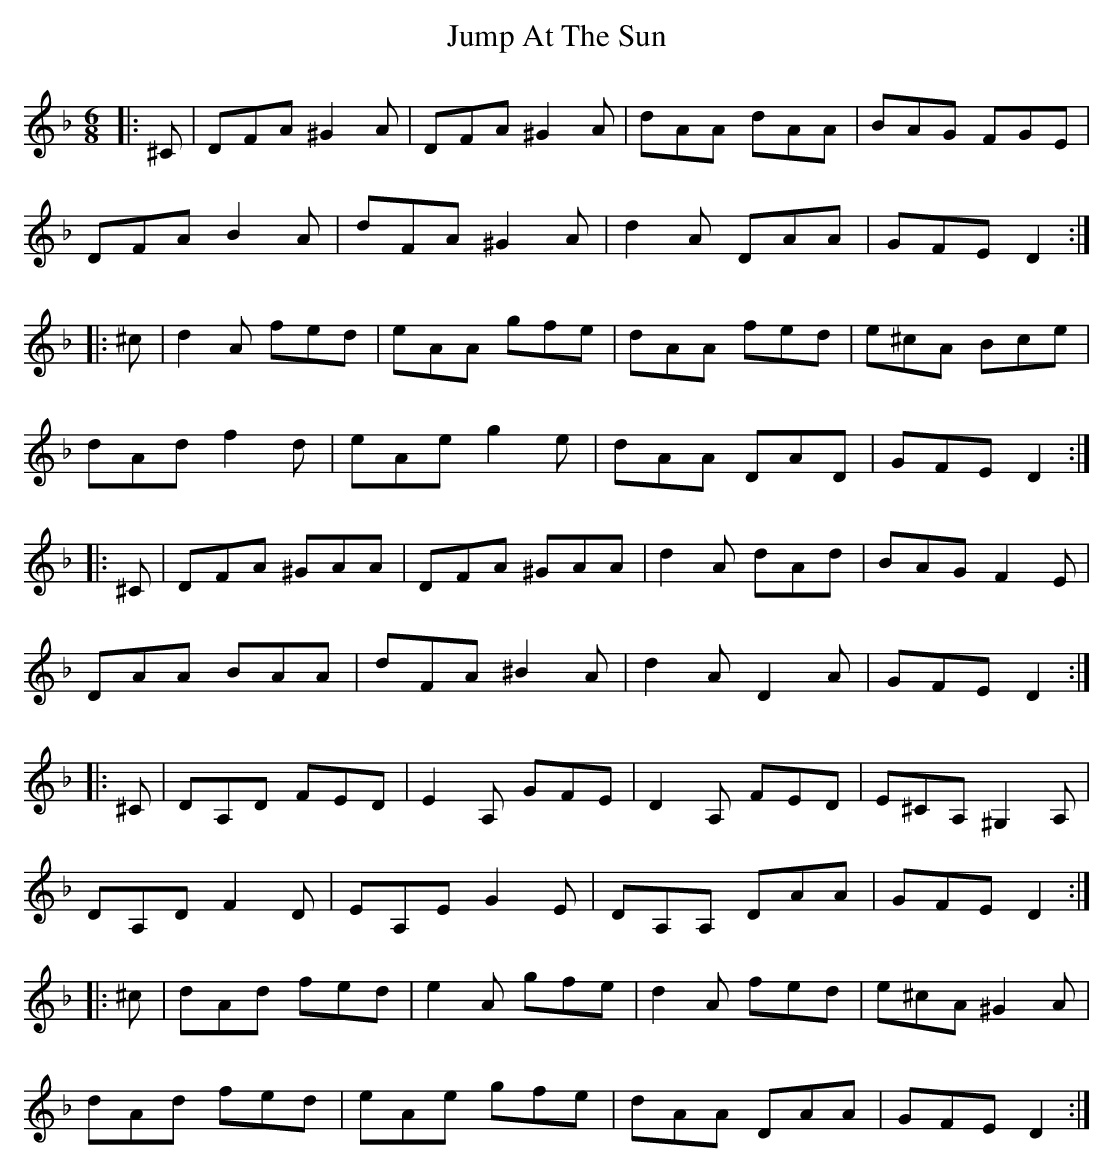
X:1
T: Jump At The Sun
M: 6/8
L: 1/8
K: Dmin
|: ^C|DFA ^G2 A|DFA ^G2 A|dAA dAA|BAG FGE|
DFA B2 A|dFA ^G2 A|d2 A DAA|GFE D2:|
|:^c|d2 A fed|eAA gfe|dAA fed|e^cA Bce|
dAd f2 d|eAe g2 e|dAA DAD|GFE D2:|
|:^C|DFA ^GAA|DFA ^GAA|d2 A dAd|BAG F2 E|
DAA BAA|dFA ^B2 A|d2 A D2 A|GFE D2:|
|:^C|DA,D FED|E2 A, GFE|D2 A, FED|E^CA, ^G,2 A,|
DA,D F2 D|EA,E G2 E|DA,A, DAA|GFE D2:|
|: ^c|dAd fed|e2 A gfe|d2 A fed|e^cA ^G2 A|
dAd fed|eAe gfe|dAA DAA|GFE D2:|
